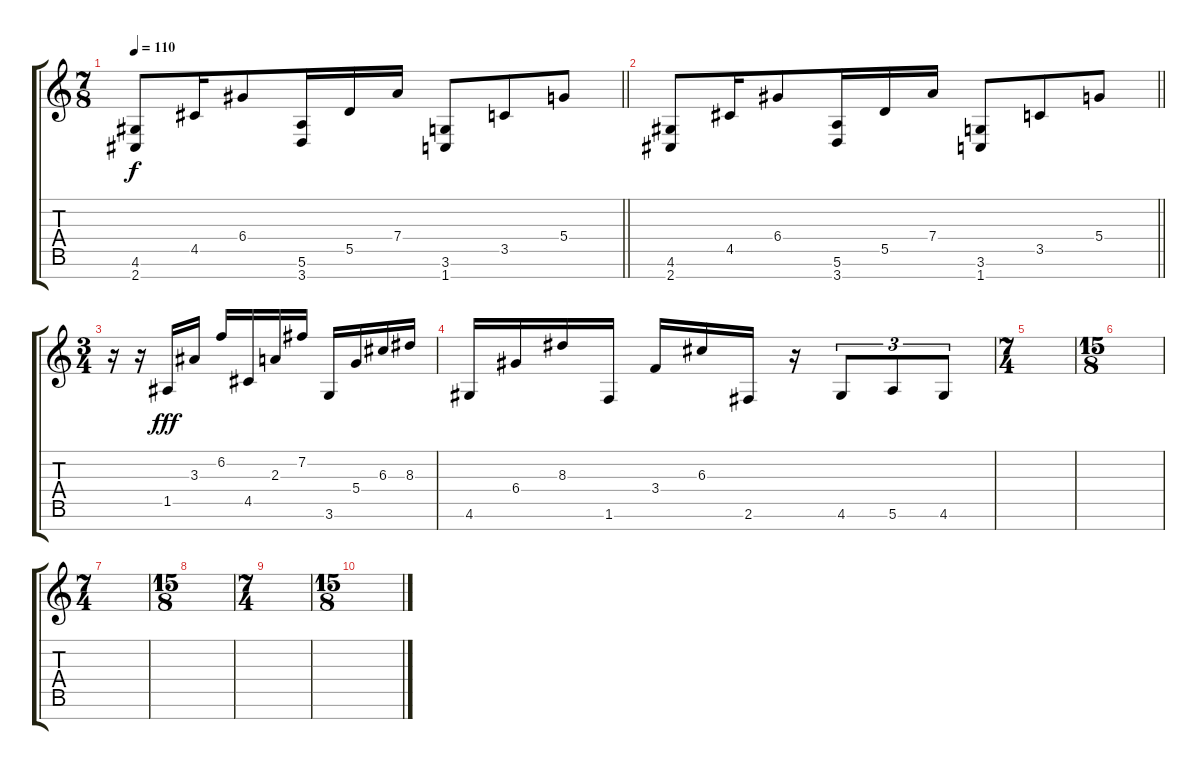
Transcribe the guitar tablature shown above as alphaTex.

\track "" {instrument distortionguitar}
\staff {score tabs}
\tuning (E4 B3 G3 D3 A2 E2 B1) {hide}
\ts (7 8)
\tempo 110
\clef g2
\barLineRight lightlight
\ks c
(4.6 2.7).8{dy f} 4.5.16 6.4.8 (5.6 3.7).16 5.5.16 7.4.16 (3.6 1.7).8 3.5.8 5.4.8 |
\barLineRight lightlight
(4.6 2.7).8 4.5.16 6.4.8 (5.6 3.7).16 5.5.16 7.4.16 (3.6 1.7).8 3.5.8 5.4.8 |
\ts (3 4)
r.16 r.16 1.5.16{dy fff} 3.3.16 6.2.16 4.5.16 2.3.16 7.2.16 3.6.16 5.4.16 6.3.16 8.3.16 |
4.6.16 6.4.16 8.3.16 1.6.16 3.4.16 6.3.16 2.6.16 r.16 4.6.8{tu (3 2)} 5.6.8{tu (3 2)} 4.6.8{tu (3 2)} |
\ts (7 4)
|
\ts (15 8)
|
\ts (7 4)
|
\ts (15 8)
|
\ts (7 4)
|
\ts (15 8)
